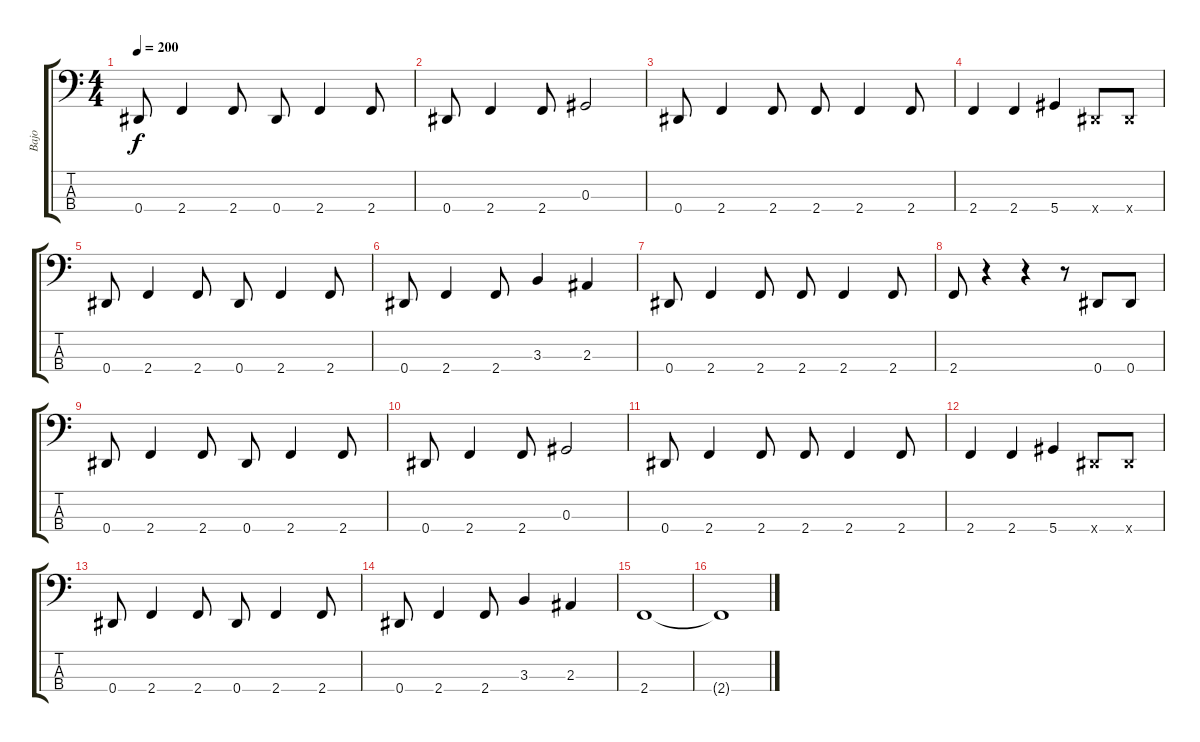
\track ("Bajo" "Bajo") {instrument electricbasspick}
\staff {score tabs}
\tuning (Gb2 Db2 Ab1 Eb1) {hide}
\ts (4 4)
\tempo 200
\clef f4
\ks c
0.4.8{dy f} 2.4.4 2.4.8 0.4.8 2.4.4 2.4.8 |
0.4.8 2.4.4 2.4.8 0.3.2 |
0.4.8 2.4.4 2.4.8 2.4.8 2.4.4 2.4.8 |
2.4.4 2.4.4 5.4.4 0.4{x}.8 0.4{x}.8 |
0.4.8 2.4.4 2.4.8 0.4.8 2.4.4 2.4.8 |
0.4.8 2.4.4 2.4.8 3.3.4 2.3.4 |
0.4.8 2.4.4 2.4.8 2.4.8 2.4.4 2.4.8 |
2.4.8 r.4 r.4 r.8 0.4.8 0.4.8 |
0.4.8 2.4.4 2.4.8 0.4.8 2.4.4 2.4.8 |
0.4.8 2.4.4 2.4.8 0.3.2 |
0.4.8 2.4.4 2.4.8 2.4.8 2.4.4 2.4.8 |
2.4.4 2.4.4 5.4.4 0.4{x}.8 0.4{x}.8 |
0.4.8 2.4.4 2.4.8 0.4.8 2.4.4 2.4.8 |
0.4.8 2.4.4 2.4.8 3.3.4 2.3.4 |
2.4.1 |
2.4{t}.1
